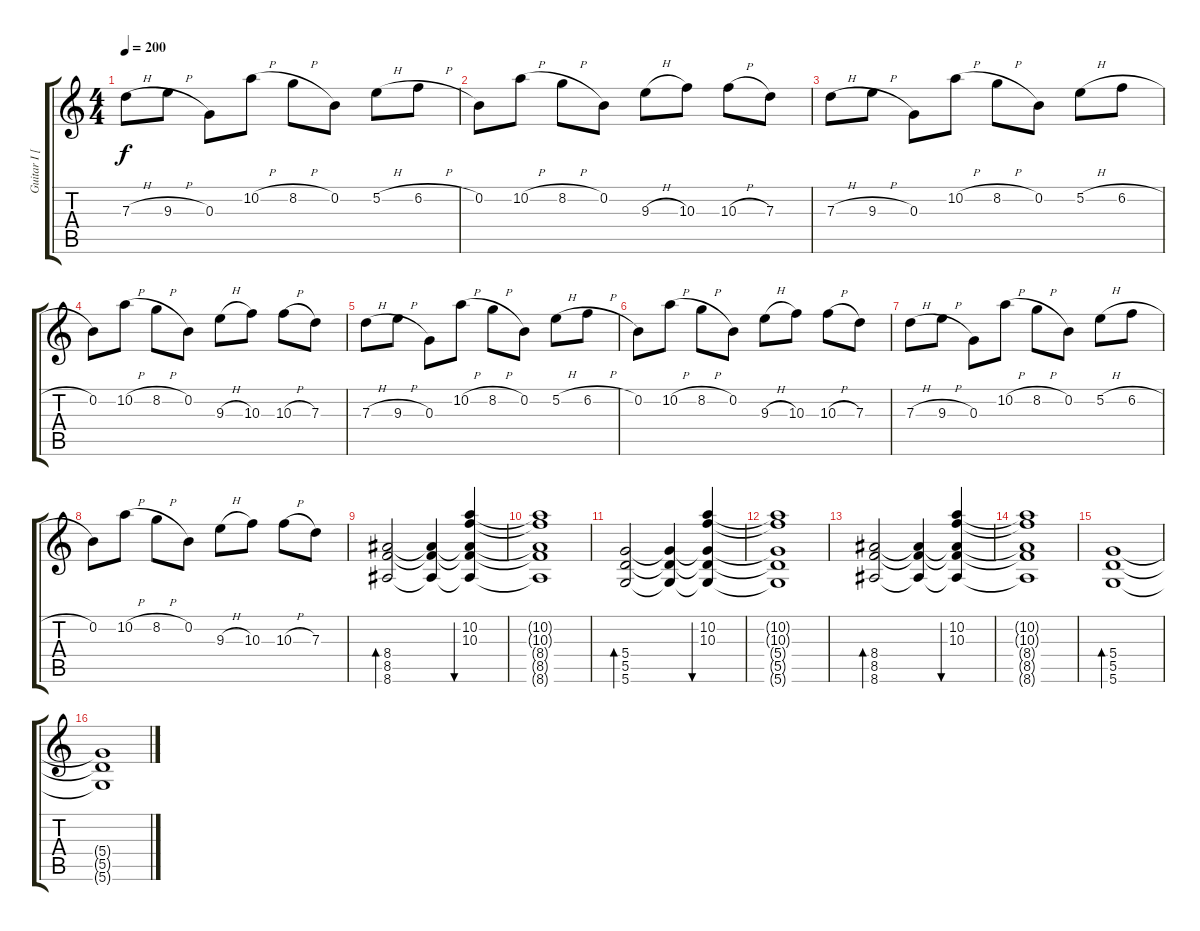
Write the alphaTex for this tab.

\track ("Guitar I [Eric]" "Guitar I [") {instrument distortionguitar}
\staff {score tabs}
\tuning (E4 B3 G3 D3 A2 D2) {hide}
\ts (4 4)
\tempo 200
\clef g2
\ks c
7.3{h}.8{dy f} 9.3{h}.8 0.3.8 10.2{h}.8 8.2{h}.8 0.2.8 5.2{h}.8 6.2{h}.8 |
0.2.8 10.2{h}.8 8.2{h}.8 0.2.8 9.3{h}.8 10.3.8 10.3{h}.8 7.3.8 |
7.3{h}.8 9.3{h}.8 0.3.8 10.2{h}.8 8.2{h}.8 0.2.8 5.2{h}.8 6.2{h}.8 |
0.2.8 10.2{h}.8 8.2{h}.8 0.2.8 9.3{h}.8 10.3.8 10.3{h}.8 7.3.8 |
7.3{h}.8 9.3{h}.8 0.3.8 10.2{h}.8 8.2{h}.8 0.2.8 5.2{h}.8 6.2{h}.8 |
0.2.8 10.2{h}.8 8.2{h}.8 0.2.8 9.3{h}.8 10.3.8 10.3{h}.8 7.3.8 |
7.3{h}.8 9.3{h}.8 0.3.8 10.2{h}.8 8.2{h}.8 0.2.8 5.2{h}.8 6.2{h}.8 |
0.2.8 10.2{h}.8 8.2{h}.8 0.2.8 9.3{h}.8 10.3.8 10.3{h}.8 7.3.8 |
(8.4 8.5 8.6).2{bd 120 instrument electricguitarjazz} (8.4{t} 8.5{t} 8.6{t}).4 (10.2 10.3 8.4{t} 8.5{t} 8.6{t}).4{bu 120} |
(10.2{t} 10.3{t} 8.4{t} 8.5{t} 8.6{t}).1 |
(5.4 5.5 5.6).2{bd 120} (5.4{t} 5.5{t} 5.6{t}).4 (10.2 10.3 5.4{t} 5.5{t} 5.6{t}).4{bu 120} |
(10.2{t} 10.3{t} 5.4{t} 5.5{t} 5.6{t}).1 |
(8.4 8.5 8.6).2{bd 120} (8.4{t} 8.5{t} 8.6{t}).4 (10.2 10.3 8.4{t} 8.5{t} 8.6{t}).4{bu 120} |
(10.2{t} 10.3{t} 8.4{t} 8.5{t} 8.6{t}).1 |
(5.4 5.5 5.6).1{bd 120} |
(5.4{t} 5.5{t} 5.6{t}).1
